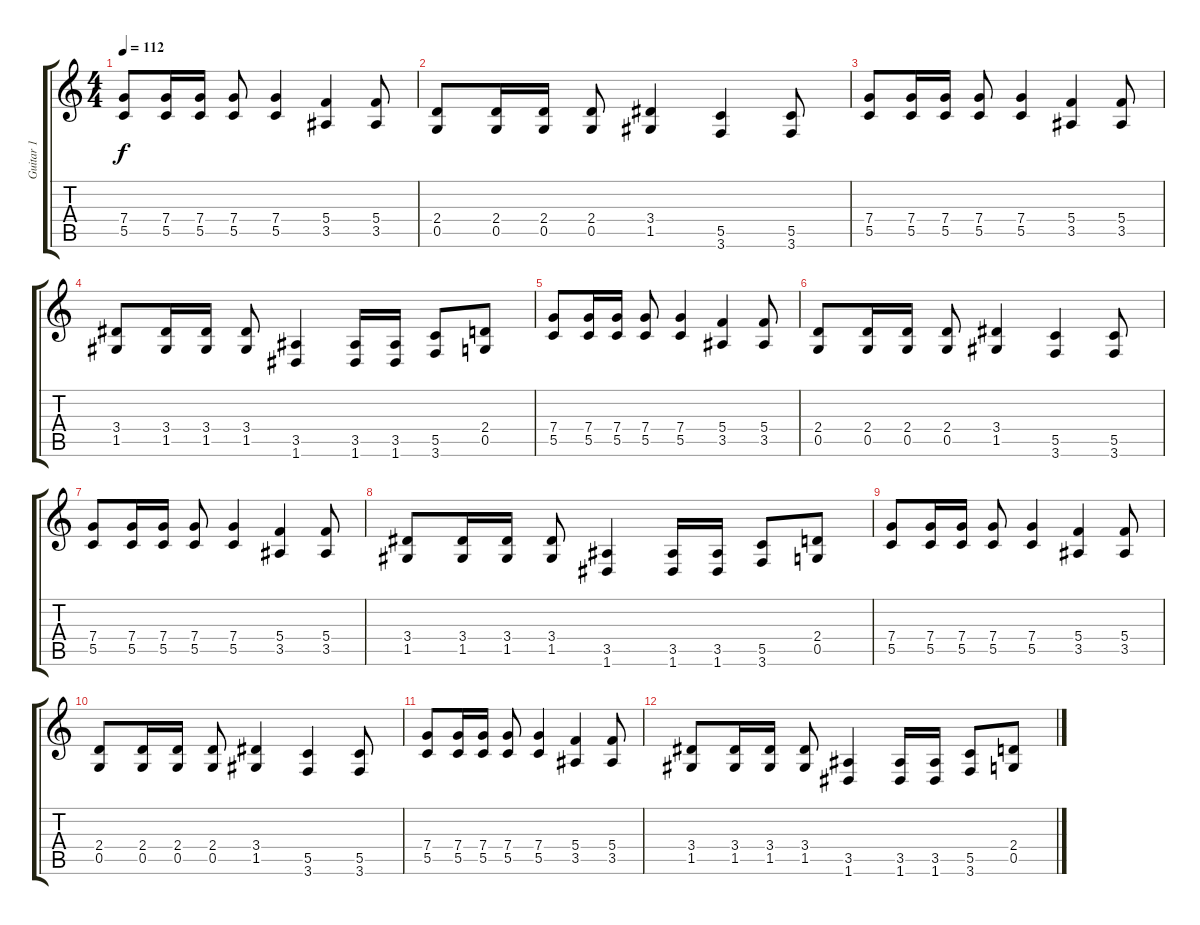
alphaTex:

\track ("Guitar 1" "Guitar 1") {instrument distortionguitar}
\staff {score tabs}
\tuning (D4 A3 F3 C3 G2 D2) {hide}
\ts (4 4)
\tempo 112
\clef g2
\ks c
(7.4 5.5).8{dy f} (7.4 5.5).16 (7.4 5.5).16 (7.4 5.5).8 (7.4 5.5).4 (5.4 3.5).4 (5.4 3.5).8 |
(2.4 0.5).8 (2.4 0.5).16 (2.4 0.5).16 (2.4 0.5).8 (3.4 1.5).4 (5.5 3.6).4 (5.5 3.6).8 |
(7.4 5.5).8 (7.4 5.5).16 (7.4 5.5).16 (7.4 5.5).8 (7.4 5.5).4 (5.4 3.5).4 (5.4 3.5).8 |
(3.4 1.5).8 (3.4 1.5).16 (3.4 1.5).16 (3.4 1.5).8 (3.5 1.6).4 (3.5 1.6).16 (3.5 1.6).16 (5.5 3.6).8 (2.4 0.5).8 |
(7.4 5.5).8 (7.4 5.5).16 (7.4 5.5).16 (7.4 5.5).8 (7.4 5.5).4 (5.4 3.5).4 (5.4 3.5).8 |
(2.4 0.5).8 (2.4 0.5).16 (2.4 0.5).16 (2.4 0.5).8 (3.4 1.5).4 (5.5 3.6).4 (5.5 3.6).8 |
(7.4 5.5).8 (7.4 5.5).16 (7.4 5.5).16 (7.4 5.5).8 (7.4 5.5).4 (5.4 3.5).4 (5.4 3.5).8 |
(3.4 1.5).8 (3.4 1.5).16 (3.4 1.5).16 (3.4 1.5).8 (3.5 1.6).4 (3.5 1.6).16 (3.5 1.6).16 (5.5 3.6).8 (2.4 0.5).8 |
(7.4 5.5).8 (7.4 5.5).16 (7.4 5.5).16 (7.4 5.5).8 (7.4 5.5).4 (5.4 3.5).4 (5.4 3.5).8 |
(2.4 0.5).8 (2.4 0.5).16 (2.4 0.5).16 (2.4 0.5).8 (3.4 1.5).4 (5.5 3.6).4 (5.5 3.6).8 |
(7.4 5.5).8 (7.4 5.5).16 (7.4 5.5).16 (7.4 5.5).8 (7.4 5.5).4 (5.4 3.5).4 (5.4 3.5).8 |
(3.4 1.5).8 (3.4 1.5).16 (3.4 1.5).16 (3.4 1.5).8 (3.5 1.6).4 (3.5 1.6).16 (3.5 1.6).16 (5.5 3.6).8 (2.4 0.5).8
